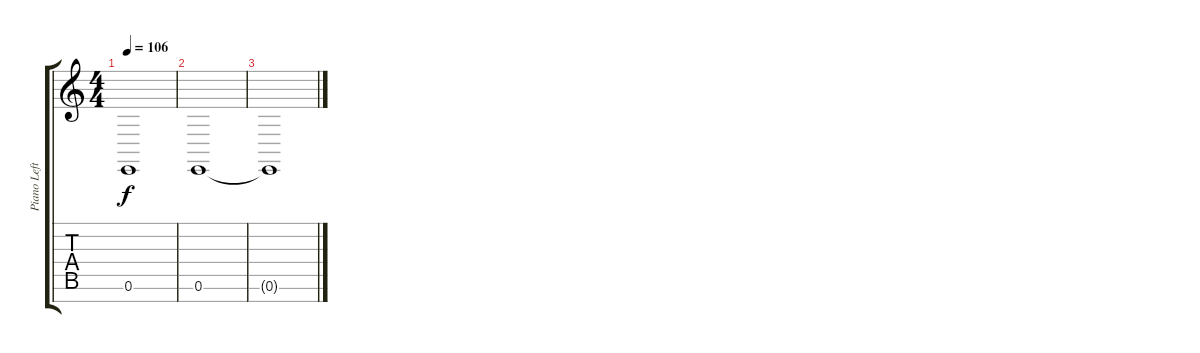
\track ("Piano Left Hand" "Piano Left") {instrument brightacousticpiano}
\staff {score tabs}
\tuning (E4 B3 G3 D3 A2 E2 B1) {hide}
\ts (4 4)
\tempo 106
\clef g2
\ks c
0.6.1{dy f} |
0.6.1 |
0.6{t}.1
